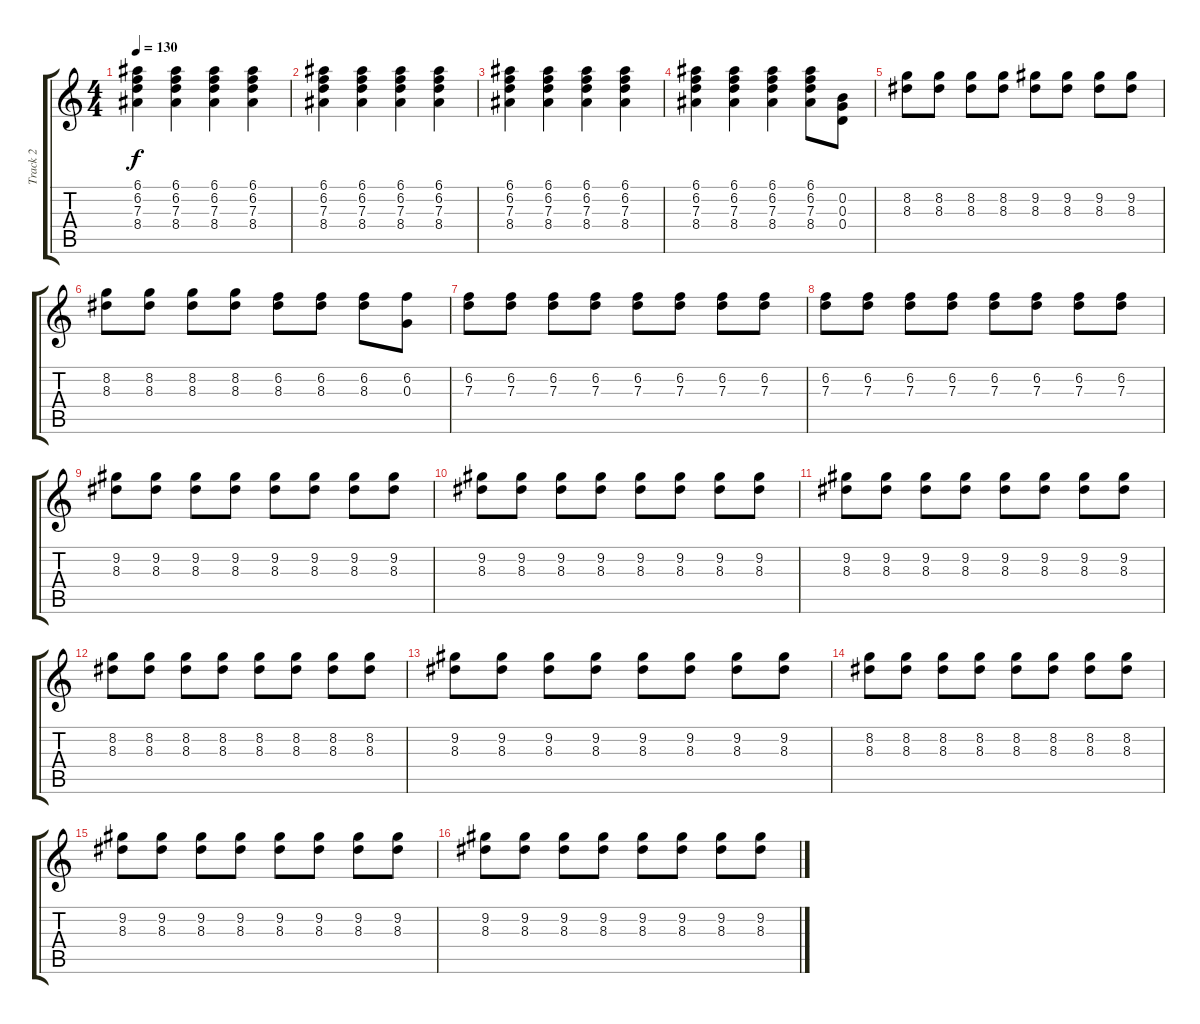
\track ("Track 2" "Track 2") {instrument overdrivenguitar}
\staff {score tabs}
\tuning (E4 B3 G3 D3 A2 E2) {hide}
\ts (4 4)
\tempo 130
\clef g2
\ks c
(6.1 6.2 7.3 8.4).4{dy f} (6.1 6.2 7.3 8.4).4 (6.1 6.2 7.3 8.4).4 (6.1 6.2 7.3 8.4).4 |
(6.1 6.2 7.3 8.4).4 (6.1 6.2 7.3 8.4).4 (6.1 6.2 7.3 8.4).4 (6.1 6.2 7.3 8.4).4 |
(6.1 6.2 7.3 8.4).4 (6.1 6.2 7.3 8.4).4 (6.1 6.2 7.3 8.4).4 (6.1 6.2 7.3 8.4).4 |
(6.1 6.2 7.3 8.4).4 (6.1 6.2 7.3 8.4).4 (6.1 6.2 7.3 8.4).4 (6.1 6.2 7.3 8.4).8 (0.2 0.3 0.4).8 |
(8.2 8.3).8 (8.2 8.3).8 (8.2 8.3).8 (8.2 8.3).8 (9.2 8.3).8 (9.2 8.3).8 (9.2 8.3).8 (9.2 8.3).8 |
(8.2 8.3).8 (8.2 8.3).8 (8.2 8.3).8 (8.2 8.3).8 (6.2 8.3).8 (6.2 8.3).8 (6.2 8.3).8 (6.2 0.3).8 |
(6.2 7.3).8 (6.2 7.3).8 (6.2 7.3).8 (6.2 7.3).8 (6.2 7.3).8 (6.2 7.3).8 (6.2 7.3).8 (6.2 7.3).8 |
(6.2 7.3).8 (6.2 7.3).8 (6.2 7.3).8 (6.2 7.3).8 (6.2 7.3).8 (6.2 7.3).8 (6.2 7.3).8 (6.2 7.3).8 |
(9.2 8.3).8 (9.2 8.3).8 (9.2 8.3).8 (9.2 8.3).8 (9.2 8.3).8 (9.2 8.3).8 (9.2 8.3).8 (9.2 8.3).8 |
(9.2 8.3).8 (9.2 8.3).8 (9.2 8.3).8 (9.2 8.3).8 (9.2 8.3).8 (9.2 8.3).8 (9.2 8.3).8 (9.2 8.3).8 |
(9.2 8.3).8 (9.2 8.3).8 (9.2 8.3).8 (9.2 8.3).8 (9.2 8.3).8 (9.2 8.3).8 (9.2 8.3).8 (9.2 8.3).8 |
(8.2 8.3).8 (8.2 8.3).8 (8.2 8.3).8 (8.2 8.3).8 (8.2 8.3).8 (8.2 8.3).8 (8.2 8.3).8 (8.2 8.3).8 |
(9.2 8.3).8 (9.2 8.3).8 (9.2 8.3).8 (9.2 8.3).8 (9.2 8.3).8 (9.2 8.3).8 (9.2 8.3).8 (9.2 8.3).8 |
(8.2 8.3).8 (8.2 8.3).8 (8.2 8.3).8 (8.2 8.3).8 (8.2 8.3).8 (8.2 8.3).8 (8.2 8.3).8 (8.2 8.3).8 |
(9.2 8.3).8 (9.2 8.3).8 (9.2 8.3).8 (9.2 8.3).8 (9.2 8.3).8 (9.2 8.3).8 (9.2 8.3).8 (9.2 8.3).8 |
(9.2 8.3).8 (9.2 8.3).8 (9.2 8.3).8 (9.2 8.3).8 (9.2 8.3).8 (9.2 8.3).8 (9.2 8.3).8 (9.2 8.3).8
